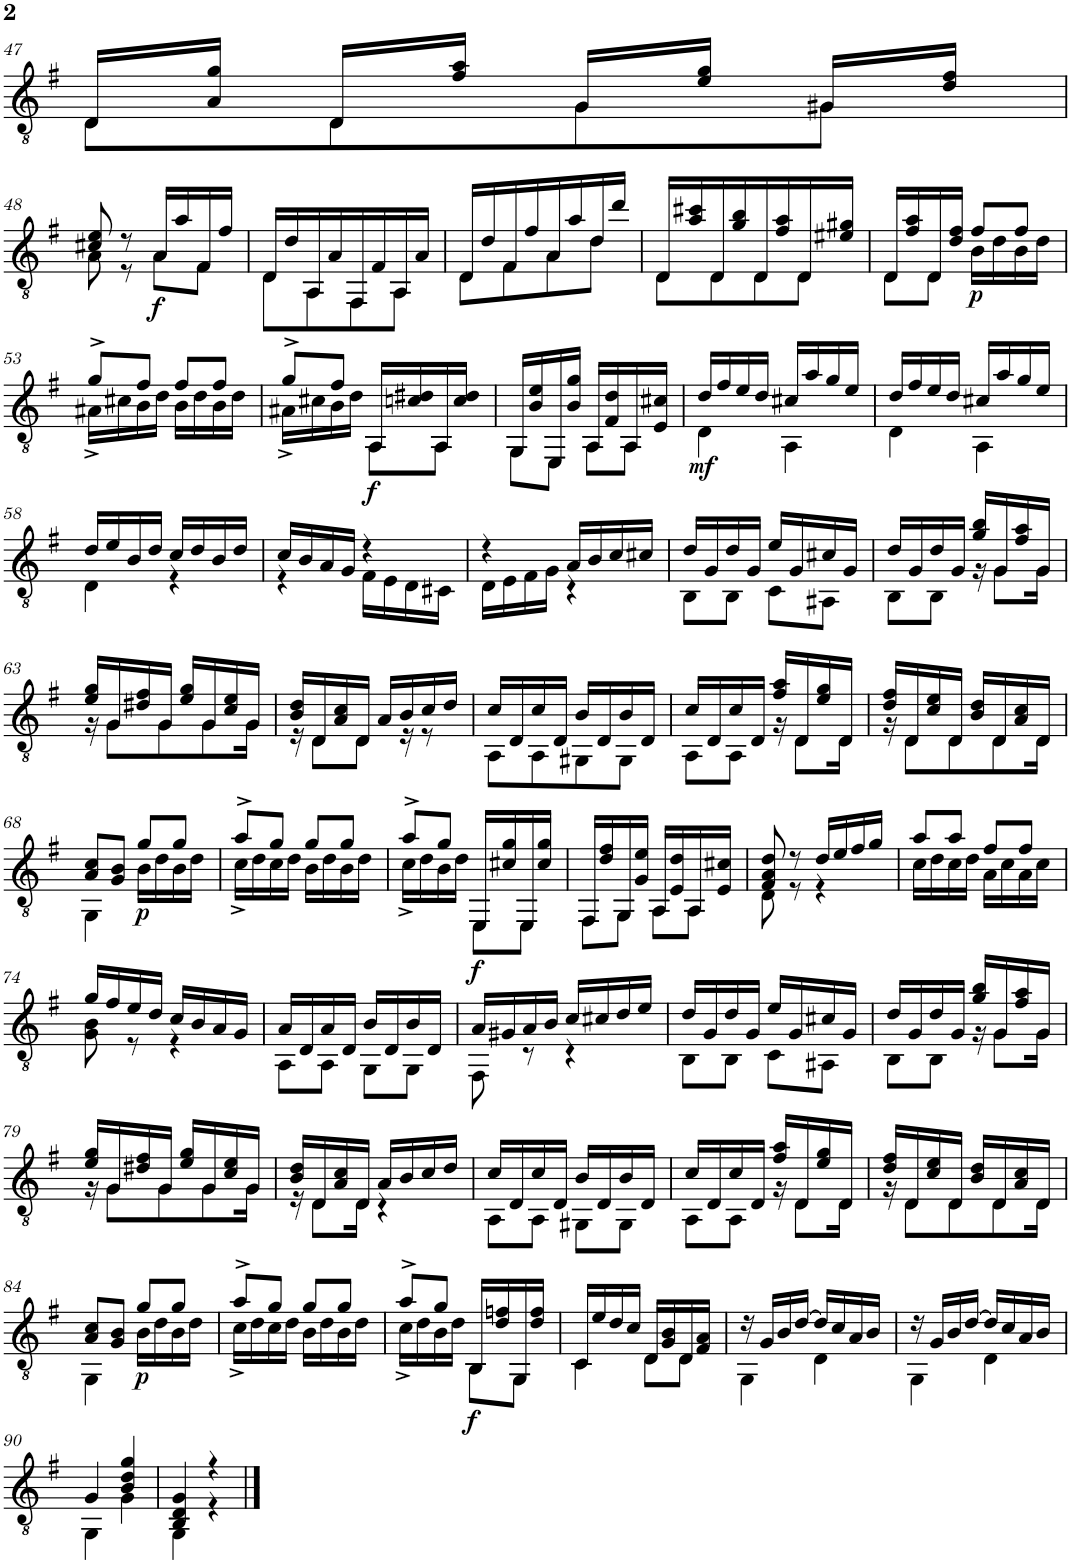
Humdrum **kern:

**kern	**dynam
*part1	*part1
*staff1	*staff1
*I"Classical Guitar	*
!!LO:PB:g=z
*clefGv2	*
*k[f#]	*
*G:	*
*M2/4	*
=47	=47
*^	*
16D/LL	8D\L	.
16A/ 16g/JJ	.	.
16D/LL	8D\	.
16f#/ 16a/JJ	.	.
16G/LL	8G\	.
16e/ 16g/JJ	.	.
16G#X/LL	8G#\J	.
16d/ 16f#/JJ	.	.
!!LO:LB:g=z	!!
=48	=48	=48
8c#X/ 8e/	8A\	.
8r	8r	.
!	!	!LO:DY:b
16A/LL	8A\L	f
16a/	.	.
16F#/	8F#\J	.
16f#/JJ	.	.
=49	=49	=49
16D/LL	8D\L	.
16d/	.	.
16AA/	8AA\	.
16A/	.	.
16FF#/	8FF#\	.
16F#/	.	.
16AA/	8AA\J	.
16A/JJ	.	.
=50	=50	=50
16D/LL	8D\L	.
16d/	.	.
16F#/	8F#\	.
16f#/	.	.
16A/	8A\	.
16a/	.	.
16d/	8d\J	.
16dd/JJ	.	.
=51	=51	=51
16D/LL	8D\L	.
16a/ 16cc#X/	.	.
16D/	8D\	.
16g/ 16b/	.	.
16D/	8D\	.
16f#/ 16a/	.	.
16D/	8D\J	.
16e#X/ 16g#X/JJ	.	.
=52	=52	=52
16D/LL	8D\L	.
16f#/ 16a/	.	.
16D/	8D\J	.
16d/ 16f#/JJ	.	.
!	!	!LO:DY:b
8f#/L	16B\LL	p
.	16d\	.
8f#/J	16B\	.
.	16d\JJ	.
!!LO:LB:g=z	!!
=53	=53	=53
8g^/L	16A#X^\LL	.
.	16c#X\	.
8f#/J	16B\	.
.	16d\JJ	.
8f#/L	16B\LL	.
.	16d\	.
8f#/J	16B\	.
.	16d\JJ	.
=54	=54	=54
8g^/L	16A#X^\LL	.
.	16c#X\	.
8f#/J	16B\	.
.	16d\JJ	.
!	!	!LO:DY:b
16AA/LL	8AA\L	f
16cn/ 16d#X/	.	.
16AA/	8AA\J	.
16c/ 16d#/JJ	.	.
=55	=55	=55
16GG/LL	8GG\L	.
16B/ 16e/	.	.
16EE/	8EE\J	.
16B/ 16g/JJ	.	.
16AA/LL	8AA\L	.
16F#/ 16d/	.	.
16AA/	8AA\J	.
16E/ 16c#X/JJ	.	.
=56	=56	=56
!	!	!LO:DY:b
16d/LL	4D\	mf
16f#/	.	.
16e/	.	.
16d/JJ	.	.
16c#X/LL	4AA\	.
16a/	.	.
16g/	.	.
16e/JJ	.	.
=57	=57	=57
16d/LL	4D\	.
16f#/	.	.
16e/	.	.
16d/JJ	.	.
16c#X/LL	4AA\	.
16a/	.	.
16g/	.	.
16e/JJ	.	.
!!LO:LB:g=z	!!
=58	=58	=58
16d/LL	4D\	.
16e/	.	.
16B/	.	.
16d/JJ	.	.
16c/LL	4r	.
16d/	.	.
16B/	.	.
16d/JJ	.	.
=59	=59	=59
16c/LL	4r	.
16B/	.	.
16A/	.	.
16G/JJ	.	.
4r	16F#\LL	.
.	16E\	.
.	16D\	.
.	16C#X\JJ	.
=60	=60	=60
4r	16D\LL	.
.	16E\	.
.	16F#\	.
.	16G\JJ	.
16A/LL	4r	.
16B/	.	.
16c/	.	.
16c#X/JJ	.	.
=61	=61	=61
16d/LL	8BB\L	.
16G/	.	.
16d/	8BB\J	.
16G/JJ	.	.
16e/LL	8C\L	.
16G/	.	.
16c#X/	8AA#X\J	.
16G/JJ	.	.
=62	=62	=62
16d/LL	8BB\L	.
16G/	.	.
16d/	8BB\J	.
16G/JJ	.	.
16g/ 16b/LL	16r	.
16G/	8G\L	.
16f#/ 16a/	.	.
16G/JJ	16G\Jk	.
!!LO:LB:g=z	!!
=63	=63	=63
16e/ 16g/LL	16r	.
16G/	8G\L	.
16d#X/ 16f#/	.	.
16G/JJ	8G\	.
16e/ 16g/LL	.	.
16G/	8G\	.
16c/ 16e/	.	.
16G/JJ	16G\Jk	.
=64	=64	=64
16B/ 16d/LL	16r	.
16D/	8D\L	.
16A/ 16c/	.	.
16D/JJ	8D\J	.
16A/LL	.	.
16B/	16r	.
16c/	8r	.
16d/JJ	.	.
=65	=65	=65
16c/LL	8AA\L	.
16D/	.	.
16c/	8AA\	.
16D/JJ	.	.
16B/LL	8GG#X\	.
16D/	.	.
16B/	8GG#\J	.
16D/JJ	.	.
=66	=66	=66
16c/LL	8AA\L	.
16D/	.	.
16c/	8AA\J	.
16D/JJ	.	.
16f#/ 16a/LL	16r	.
16D/	8D\L	.
16e/ 16g/	.	.
16D/JJ	16D\Jk	.
=67	=67	=67
16d/ 16f#/LL	16r	.
16D/	8D\L	.
16c/ 16e/	.	.
16D/JJ	8D\	.
16B/ 16d/LL	.	.
16D/	8D\	.
16A/ 16c/	.	.
16D/JJ	16D\Jk	.
!!LO:LB:g=z	!!
=68	=68	=68
8A/ 8c/L	4GG\	.
8G/ 8B/J	.	.
!	!	!LO:DY:b
8g/L	16B\LL	p
.	16d\	.
8g/J	16B\	.
.	16d\JJ	.
=69	=69	=69
8a^/L	16c^\LL	.
.	16d\	.
8g/J	16c\	.
.	16d\JJ	.
8g/L	16B\LL	.
.	16d\	.
8g/J	16B\	.
.	16d\JJ	.
=70	=70	=70
8a^/L	16c^\LL	.
.	16d\	.
8g/J	16B\	.
.	16d\JJ	.
!	!	!LO:DY:b
16EE/LL	8EE\L	f
16c#X/ 16g/	.	.
16EE/	8EE\J	.
16c#/ 16g/JJ	.	.
=71	=71	=71
16FF#/LL	8FF#\L	.
16d/ 16f#/	.	.
16GG/	8GG\J	.
16G/ 16e/JJ	.	.
16AA/LL	8AA\L	.
16E/ 16d/	.	.
16AA/	8AA\J	.
16E/ 16c#X/JJ	.	.
=72	=72	=72
8F#/ 8A/ 8d/	8D\	.
8r	8r	.
16d/LL	4r	.
16e/	.	.
16f#/	.	.
16g/JJ	.	.
=73	=73	=73
8a/L	16c\LL	.
.	16d\	.
8a/J	16c\	.
.	16d\JJ	.
8f#/L	16A\LL	.
.	16c\	.
8f#/J	16A\	.
.	16c\JJ	.
!!LO:LB:g=z	!!
=74	=74	=74
16g/LL	8G\ 8B\	.
16f#/	.	.
16e/	8r	.
16d/JJ	.	.
16c/LL	4r	.
16B/	.	.
16A/	.	.
16G/JJ	.	.
=75	=75	=75
16A/LL	8AA\L	.
16D/	.	.
16A/	8AA\J	.
16D/JJ	.	.
16B/LL	8GG\L	.
16D/	.	.
16B/	8GG\J	.
16D/JJ	.	.
=76	=76	=76
16A/LL	8FF#\	.
16G#X/	.	.
16A/	8r	.
16B/JJ	.	.
16c/LL	4r	.
16c#X/	.	.
16d/	.	.
16e/JJ	.	.
=77	=77	=77
16d/LL	8BB\L	.
16G/	.	.
16d/	8BB\J	.
16G/JJ	.	.
16e/LL	8C\L	.
16G/	.	.
16c#X/	8AA#X\J	.
16G/JJ	.	.
=78	=78	=78
16d/LL	8BB\L	.
16G/	.	.
16d/	8BB\J	.
16G/JJ	.	.
16g/ 16b/LL	16r	.
16G/	8G\L	.
16f#/ 16a/	.	.
16G/JJ	16G\Jk	.
!!LO:LB:g=z	!!
=79	=79	=79
16e/ 16g/LL	16r	.
16G/	8G\L	.
16d#X/ 16f#/	.	.
16G/JJ	8G\	.
16e/ 16g/LL	.	.
16G/	8G\	.
16c/ 16e/	.	.
16G/JJ	16G\Jk	.
=80	=80	=80
16B/ 16d/LL	16r	.
16D/	8D\L	.
16A/ 16c/	.	.
16D/JJ	16D\Jk	.
16A/LL	4r	.
16B/	.	.
16c/	.	.
16d/JJ	.	.
=81	=81	=81
16c/LL	8AA\L	.
16D/	.	.
16c/	8AA\J	.
16D/JJ	.	.
16B/LL	8GG#X\L	.
16D/	.	.
16B/	8GG#\J	.
16D/JJ	.	.
=82	=82	=82
16c/LL	8AA\L	.
16D/	.	.
16c/	8AA\J	.
16D/JJ	.	.
16f#/ 16a/LL	16r	.
16D/	8D\L	.
16e/ 16g/	.	.
16D/JJ	16D\Jk	.
=83	=83	=83
16d/ 16f#/LL	16r	.
16D/	8D\L	.
16c/ 16e/	.	.
16D/JJ	8D\	.
16B/ 16d/LL	.	.
16D/	8D\	.
16A/ 16c/	.	.
16D/JJ	16D\Jk	.
!!LO:LB:g=z	!!
=84	=84	=84
8A/ 8c/L	4GG\	.
8G/ 8B/J	.	.
!	!	!LO:DY:b
8g/L	16B\LL	p
.	16d\	.
8g/J	16B\	.
.	16d\JJ	.
=85	=85	=85
8a^/L	16c^\LL	.
.	16d\	.
8g/J	16c\	.
.	16d\JJ	.
8g/L	16B\LL	.
.	16d\	.
8g/J	16B\	.
.	16d\JJ	.
=86	=86	=86
8a^/L	16c^\LL	.
.	16d\	.
8g/J	16B\	.
.	16d\JJ	.
!	!	!LO:DY:b
16BB/LL	8BB\L	f
16d/ 16fn/	.	.
16GG/	8GG\J	.
16d/ 16f/JJ	.	.
=87	=87	=87
16C/LL	4C\	.
16e/	.	.
16d/	.	.
16c/JJ	.	.
16D/LL	8D\L	.
16G/ 16B/	.	.
16D/	8D\J	.
16F#/ 16A/JJ	.	.
=88	=88	=88
16r	4GG\	.
16G/LL	.	.
16B/	.	.
[16d/JJ	.	.
16d/LL]	4D\	.
16c/	.	.
16A/	.	.
16B/JJ	.	.
=89	=89	=89
16r	4GG\	.
16G/LL	.	.
16B/	.	.
[16d/JJ	.	.
16d/LL]	4D\	.
16c/	.	.
16A/	.	.
16B/JJ	.	.
!!LO:LB:g=z	!!
=90	=90	=90
4G/	4GG\	.
4B/ 4d/ 4g/	4G\	.
=91	=91	=91
4BB/ 4D/ 4G/	4GG\	.
4r	4r	.
*v	*v	*
==	==
*-	*-
